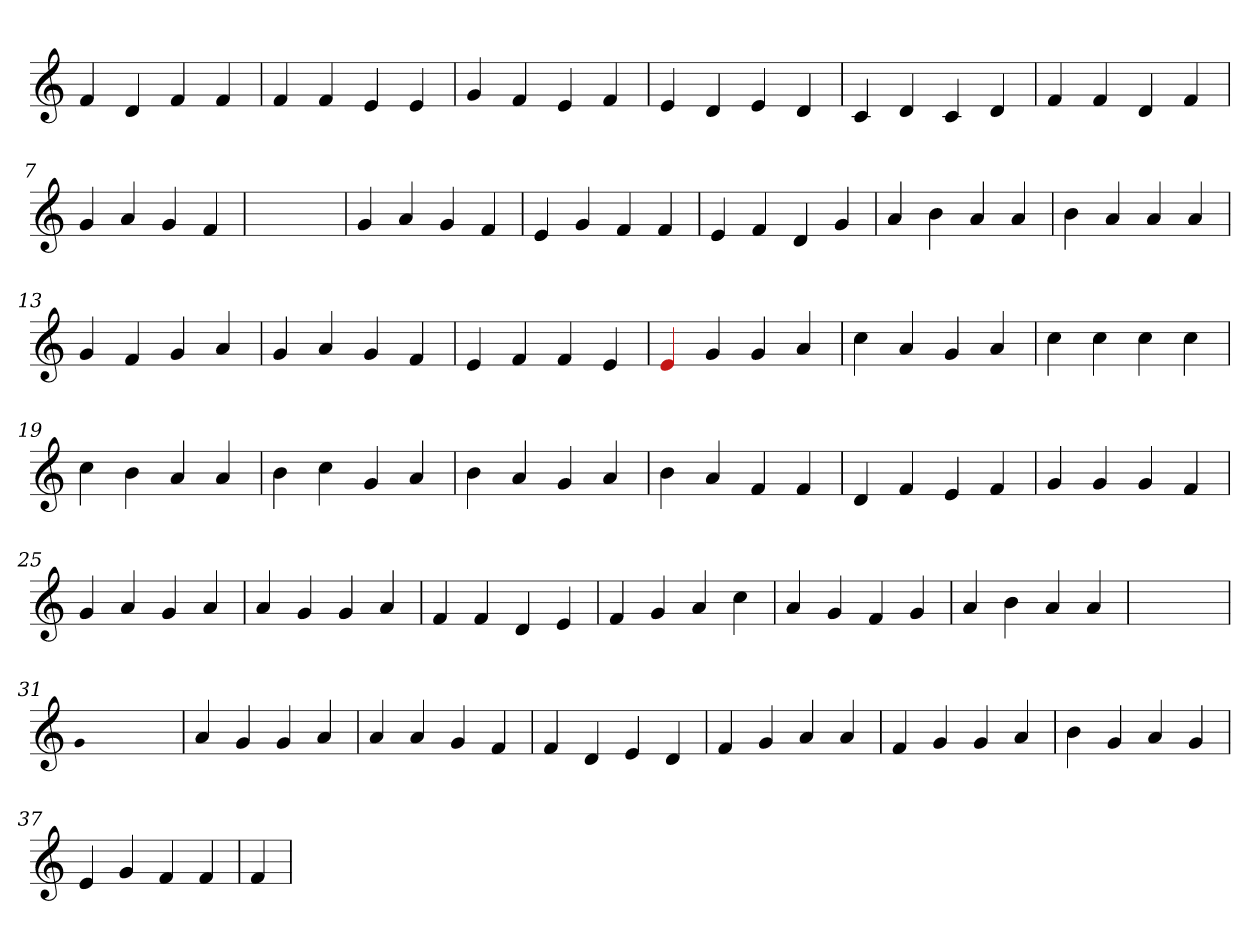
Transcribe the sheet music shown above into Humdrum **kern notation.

**kern
*part1
*staff1
*clefG2
=1
4f
4d
4f
4f
=2
4f
4f
4e
4e
=3
4g
4f
4e
4f
=4
4e
4d
4e
4d
=5
4c
4d
4c
4d
=6
4f
4f
4d
4f
=7
4g
4a
4g
4f
=8
1ryy
=8
4g
4a
4g
4f
=9
4e
4g
4f
4f
=10
4e
4f
4d
4g
=11
4a
4b
4a
4a
=12
4b
4a
4a
4a
=13
4g
4f
4g
4a
=14
4g
4a
4g
4f
=15
4e
4f
4f
4e
=16
4Re
4g
4g
4a
=17
4cc
4a
4g
4a
=18
4cc
4cc
4cc
4cc
=19
4cc
4b
4a
4a
=20
4b
4cc
4g
4a
=21
4b
4a
4g
4a
=22
4b
4a
4f
4f
=23
4d
4f
4e
4f
=24
4g
4g
4g
4f
=25
4g
4a
4g
4a
=26
4a
4g
4g
4a
=27
4f
4f
4d
4e
=28
4f
4g
4a
4cc
=29
4a
4g
4f
4g
=30
4a
4b
4a
4a
=31
1ryy
=31
qqg
1ryy
=31
4a
4g
4g
4a
=32
4a
4a
4g
4f
=33
4f
4d
4e
4d
=34
4f
4g
4a
4a
=35
4f
4g
4g
4a
=36
4b
4g
4a
4g
=37
4e
4g
4f
4f
=38
4f
=
*-
